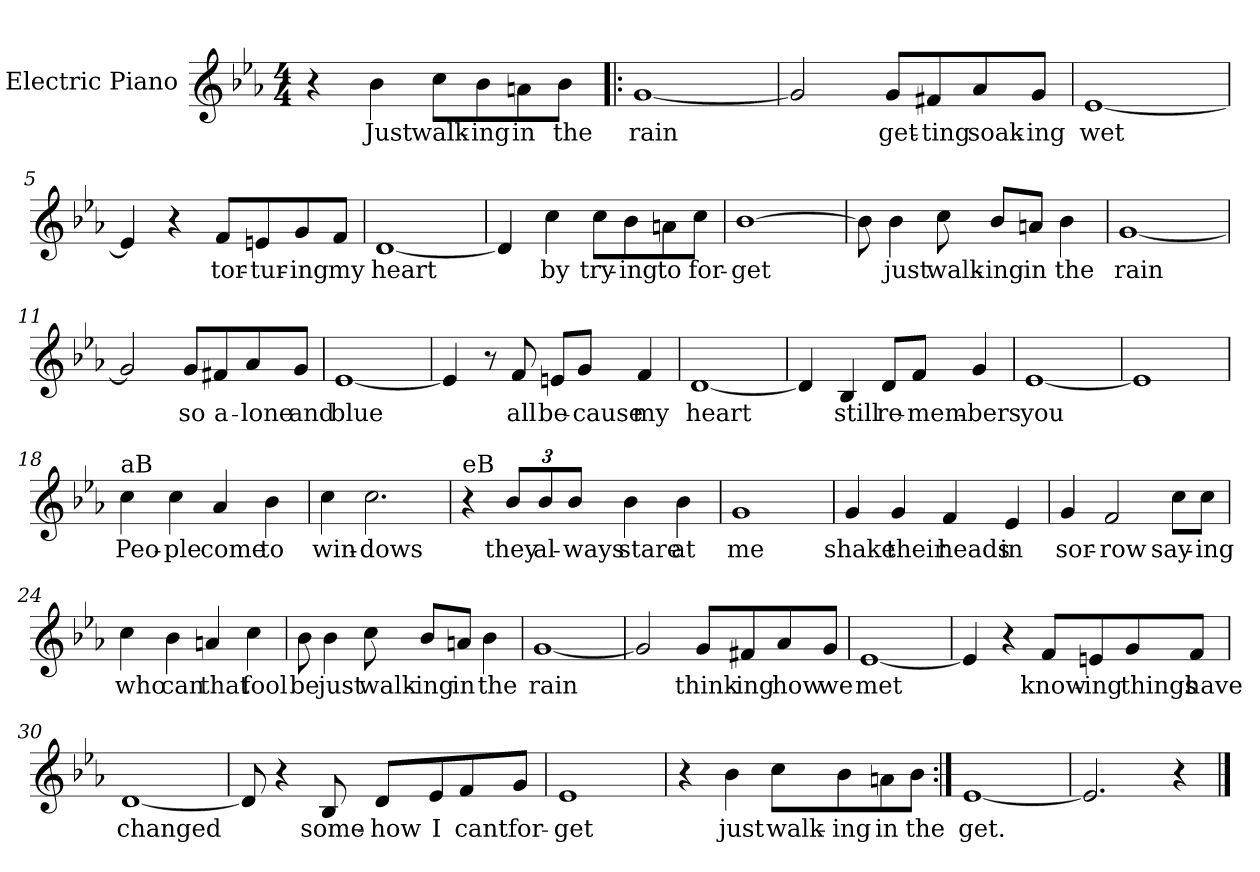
**kern	**text
*part1	*part1
*staff1	*staff1
*I"Electric Piano	*
*I'E.Pno	*
*clefG2	*
*k[b-e-a-]	*
*E-:	*
*M4/4	*
=1	=1
4r	.
4b-\	Just
8cc\L	walk-
8b-\	-ing
8an\	in
8b-\J	the
=2!|:	=2!|:
[1g	rain
=3	=3
2g/]	.
8g/L	get-
8f#X/	-ting
8a-/	soak-
8g/J	-ing
=4	=4
[1e-	wet
!!LO:LB:g=z
=5	=5
4e-/]	.
4r	.
8f/L	tor-
8en/	-tur-
8g/	-ing
8f/J	my
=6	=6
[1d	heart
=7	=7
4d/]	.
4cc\	by
8cc\L	try-
8b-\	-ing
8an\	to
8cc\J	for-
=8	=8
[1b-	-get
=9	=9
8b-\]	.
4b-\	just
8cc\	walk-
8b-/L	-ing
8an/J	in
4b-\	the
!!LO:LB:g=z
=10	=10
[1g	rain
=11	=11
2g/]	.
8g/L	so
8f#X/	a-
8a-/	-lone
8g/J	and
=12	=12
[1e-	blue
=13	=13
4e-/]	.
8r	.
8f/	all
8en/L	be-
8g/J	-cause
4f/	my
=14	=14
[1d	heart
!!LO:LB:g=z
=15	=15
4d/]	.
4B-/	still
8d/L	re-
8f/J	-mem-
4g/	-bers
=16	=16
[1e-	you
=17	=17
1e-]	.
=18	=18
!LO:TX:a:t=aB	!
4cc\	Peo-
4cc\	-ple
4a-/	come
4b-\	to
=19	=19
4cc\	win-
2.cc\	-dows
!!LO:LB:g=z
=20	=20
!LO:TX:a:t=eB	!
4r	.
*Xbrackettup	*
12b-/L	they
12b-/	al-
12b-/J	-ways
4b-\	stare
4b-\	at
=21	=21
1g	me
=22	=22
4g/	shake
4g/	their
4f/	heads
4e-/	in
=23	=23
4g/	sor-
2f/	-row
8cc\L	say-
8cc\J	-ing
!!LO:LB:g=z
=24	=24
4cc\	who
4b-\	can
4an/	that
4cc\	fool
=25	=25
8b-\	be
4b-\	just
8cc\	walk-
8b-/L	-ing
8an/J	in
4b-\	the
=26	=26
[1g	rain
=27	=27
2g/]	.
8g/L	think-
8f#X/	-ing
8a-/	how
8g/J	we
=28	=28
[1e-	met
!!LO:LB:g=z
=29	=29
4e-/]	.
4r	.
8f/L	know-
8en/	-ing
8g/	things
8f/J	have
=30	=30
[1d	changed
=31	=31
8d/]	.
4r	.
8B-/	some-
8d/L	-how
8e-/	I
8f/	cant
8g/J	for-
=32	=32
1e-	-get
!!LO:LB:g=z
=33	=33
4r	.
4b-\	just
8cc\L	walk-
8b-\	ing
8an\	in
8b-\J	the
=34:|!	=34:|!
[1e-	get.
=35	=35
2.e-/]	.
4r	.
==	==
*-	*-
